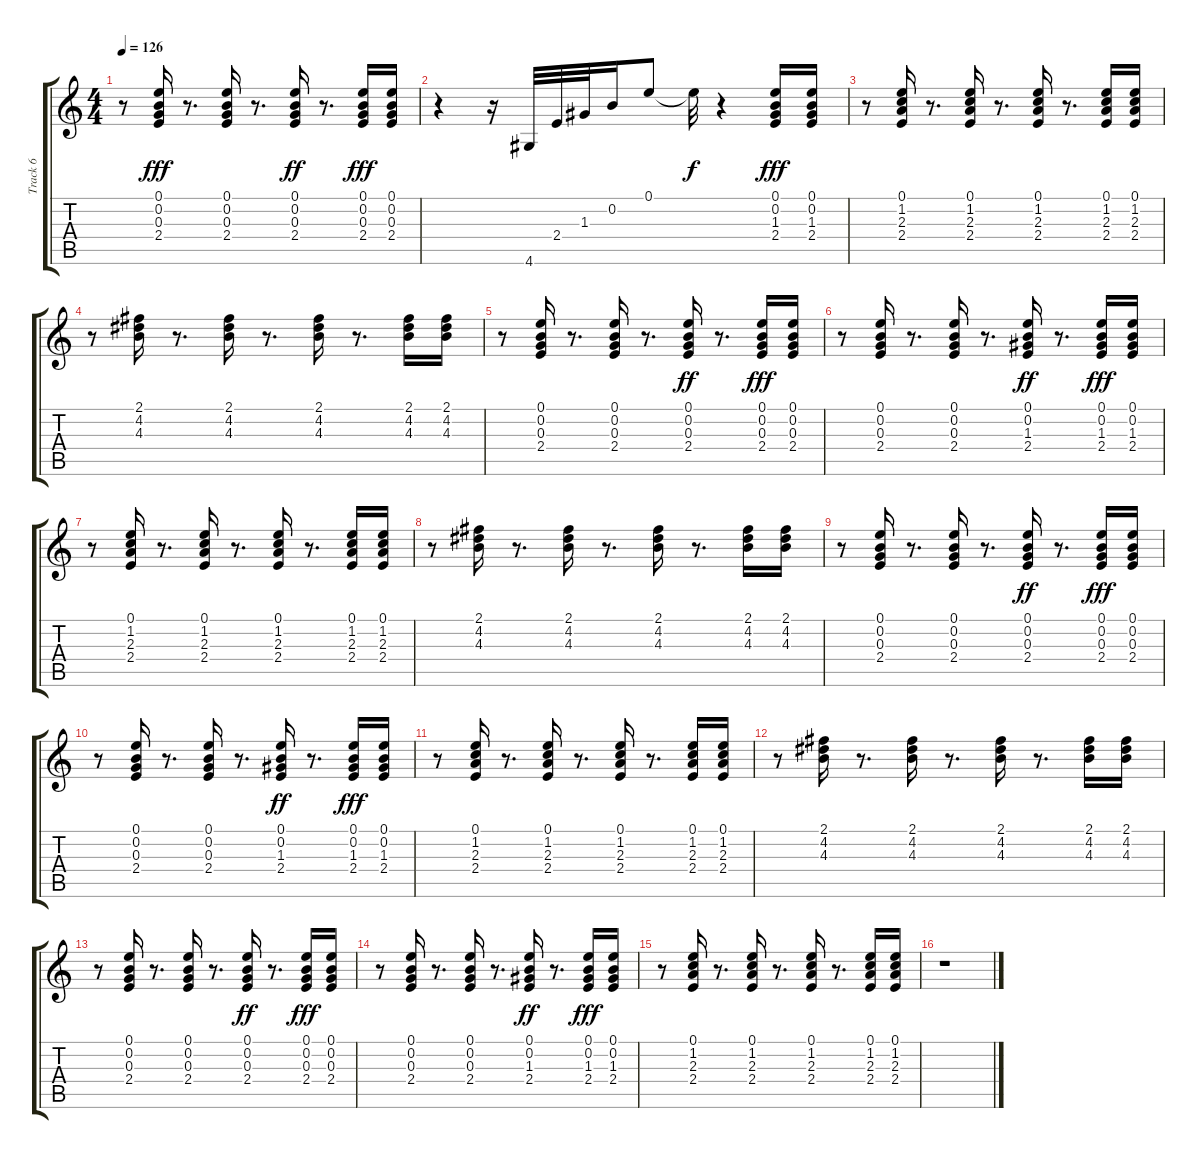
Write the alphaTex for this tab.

\track ("Track 6" "Track 6") {instrument electricguitarmuted}
\staff {score tabs}
\tuning (E4 B3 G3 D3 A2 E2) {hide}
\ts (4 4)
\tempo 126
\clef g2
\ks c
r.8{dy fff} (0.1 0.2 0.3 2.4).16 r.8{d} (0.1 0.2 0.3 2.4).16 r.8{d} (0.1 0.2 0.3 2.4).16{dy ff} r.8{d} (0.1 0.2 0.3 2.4).16{dy fff} (0.1 0.2 0.3 2.4).16 |
r.4 r.16 4.6.32 2.4.32 1.3.32 0.2.16 0.1.8 0.1{t}.32{dy f} r.4 (0.1 0.2 1.3 2.4).16{dy fff} (0.1 0.2 1.3 2.4).16 |
r.8 (0.1 1.2 2.3 2.4).16 r.8{d} (0.1 1.2 2.3 2.4).16 r.8{d} (0.1 1.2 2.3 2.4).16 r.8{d} (0.1 1.2 2.3 2.4).16 (0.1 1.2 2.3 2.4).16 |
r.8 (2.1 4.2 4.3).16 r.8{d} (2.1 4.2 4.3).16 r.8{d} (2.1 4.2 4.3).16 r.8{d} (2.1 4.2 4.3).16 (2.1 4.2 4.3).16 |
r.8 (0.1 0.2 0.3 2.4).16 r.8{d} (0.1 0.2 0.3 2.4).16 r.8{d} (0.1 0.2 0.3 2.4).16{dy ff} r.8{d} (0.1 0.2 0.3 2.4).16{dy fff} (0.1 0.2 0.3 2.4).16 |
r.8 (0.1 0.2 0.3 2.4).16 r.8{d} (0.1 0.2 0.3 2.4).16 r.8{d} (0.1 0.2 1.3 2.4).16{dy ff} r.8{d} (0.1 0.2 1.3 2.4).16{dy fff} (0.1 0.2 1.3 2.4).16 |
r.8 (0.1 1.2 2.3 2.4).16 r.8{d} (0.1 1.2 2.3 2.4).16 r.8{d} (0.1 1.2 2.3 2.4).16 r.8{d} (0.1 1.2 2.3 2.4).16 (0.1 1.2 2.3 2.4).16 |
r.8 (2.1 4.2 4.3).16 r.8{d} (2.1 4.2 4.3).16 r.8{d} (2.1 4.2 4.3).16 r.8{d} (2.1 4.2 4.3).16 (2.1 4.2 4.3).16 |
r.8 (0.1 0.2 0.3 2.4).16 r.8{d} (0.1 0.2 0.3 2.4).16 r.8{d} (0.1 0.2 0.3 2.4).16{dy ff} r.8{d} (0.1 0.2 0.3 2.4).16{dy fff} (0.1 0.2 0.3 2.4).16 |
r.8 (0.1 0.2 0.3 2.4).16 r.8{d} (0.1 0.2 0.3 2.4).16 r.8{d} (0.1 0.2 1.3 2.4).16{dy ff} r.8{d} (0.1 0.2 1.3 2.4).16{dy fff} (0.1 0.2 1.3 2.4).16 |
r.8 (0.1 1.2 2.3 2.4).16 r.8{d} (0.1 1.2 2.3 2.4).16 r.8{d} (0.1 1.2 2.3 2.4).16 r.8{d} (0.1 1.2 2.3 2.4).16 (0.1 1.2 2.3 2.4).16 |
r.8 (2.1 4.2 4.3).16 r.8{d} (2.1 4.2 4.3).16 r.8{d} (2.1 4.2 4.3).16 r.8{d} (2.1 4.2 4.3).16 (2.1 4.2 4.3).16 |
r.8 (0.1 0.2 0.3 2.4).16 r.8{d} (0.1 0.2 0.3 2.4).16 r.8{d} (0.1 0.2 0.3 2.4).16{dy ff} r.8{d} (0.1 0.2 0.3 2.4).16{dy fff} (0.1 0.2 0.3 2.4).16 |
r.8 (0.1 0.2 0.3 2.4).16 r.8{d} (0.1 0.2 0.3 2.4).16 r.8{d} (0.1 0.2 1.3 2.4).16{dy ff} r.8{d} (0.1 0.2 1.3 2.4).16{dy fff} (0.1 0.2 1.3 2.4).16 |
r.8 (0.1 1.2 2.3 2.4).16 r.8{d} (0.1 1.2 2.3 2.4).16 r.8{d} (0.1 1.2 2.3 2.4).16 r.8{d} (0.1 1.2 2.3 2.4).16 (0.1 1.2 2.3 2.4).16 |
r.1
